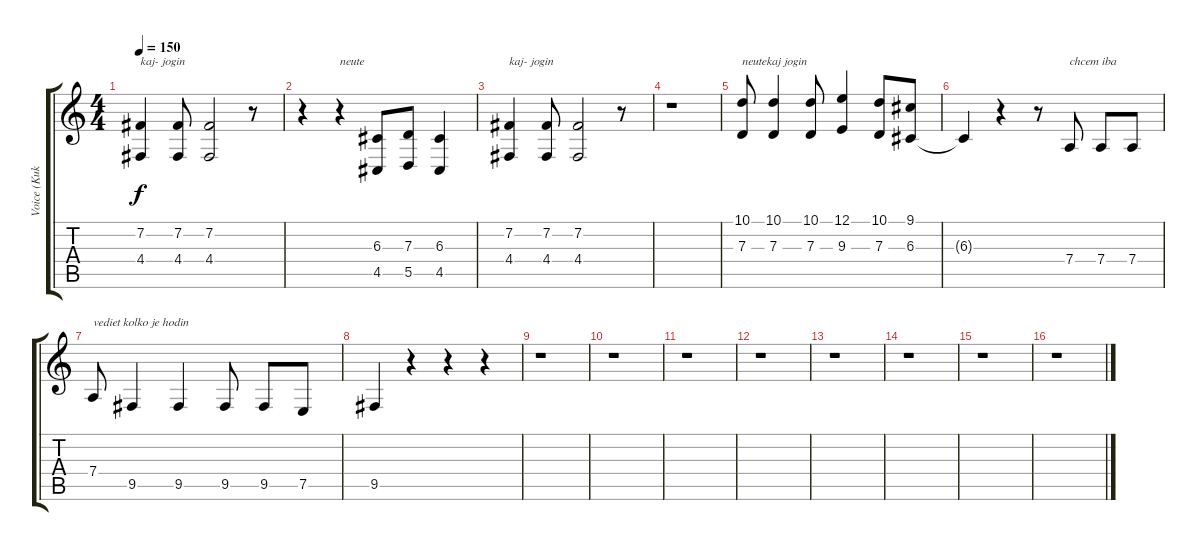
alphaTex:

\track ("Voice (Kuko)" "Voice (Kuk") {instrument lead8bassandlead}
\staff {score tabs}
\tuning (E4 B3 G3 D3 A2 E2) {hide}
\ts (4 4)
\tempo 150
\clef g2
\ks c
(7.2 4.4).4{txt "kaj- jogin" dy f} (7.2 4.4).8 (7.2 4.4).2 r.8 |
r.4 r.4{txt "neute"} (6.3 4.5).8 (7.3 5.5).8 (6.3 4.5).4 |
(7.2 4.4).4{txt "kaj- jogin"} (7.2 4.4).8 (7.2 4.4).2 r.8 |
r.1 |
(10.1 7.3).8{txt "neutekaj jogin"} (10.1 7.3).4 (10.1 7.3).8 (12.1 9.3).4 (10.1 7.3).8 (9.1 6.3).8 |
6.3{t}.4 r.4 r.8 7.4.8{txt "chcem iba"} 7.4.8 7.4.8 |
7.4.8{txt "vediet kolko je hodin"} 9.5.4 9.5.4 9.5.8 9.5.8 7.5.8 |
9.5.4 r.4 r.4 r.4 |
r.1 |
r.1 |
r.1 |
r.1 |
r.1 |
r.1 |
r.1 |
r.1
